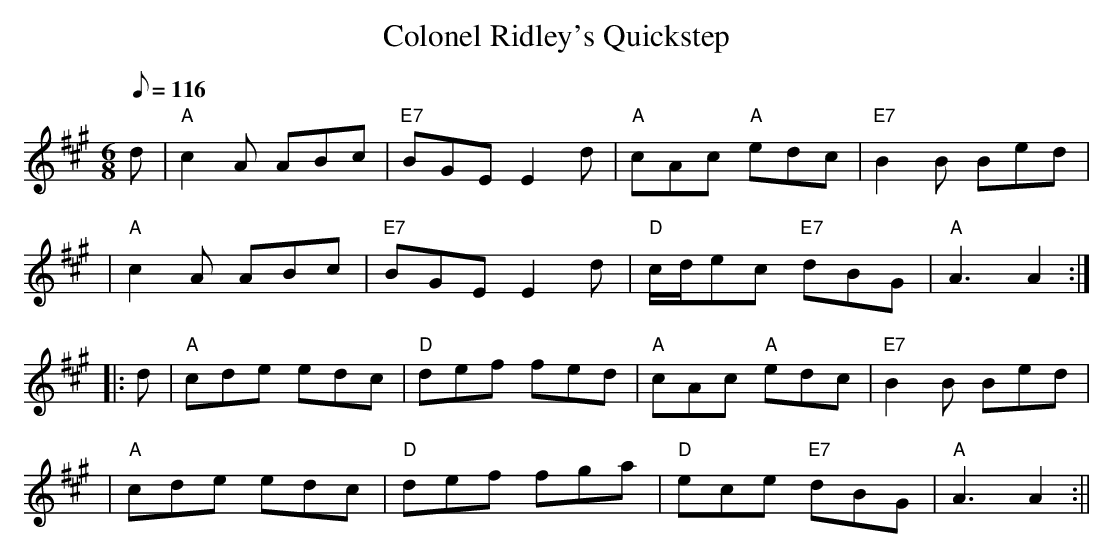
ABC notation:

X:1
T:Colonel Ridley's Quickstep
M:6/8
L:1/8
Q:116
K:A
d | "A" c2A ABc | "E7" BGE E2d | "A" cAc "A" edc | "E7" B2B  Bed |
|"A" c2A ABc | "E7" BGE E2d | "D" c/d/ec "E7" dBG | "A"A3 A2 :|
|:d | "A" cde edc |"D" def fed | "A" cAc "A" edc | "E7" B2B  Bed |
| "A" cde edc |  "D" def fga | "D"ece "E7" dBG | "A"A3   A2 :||
